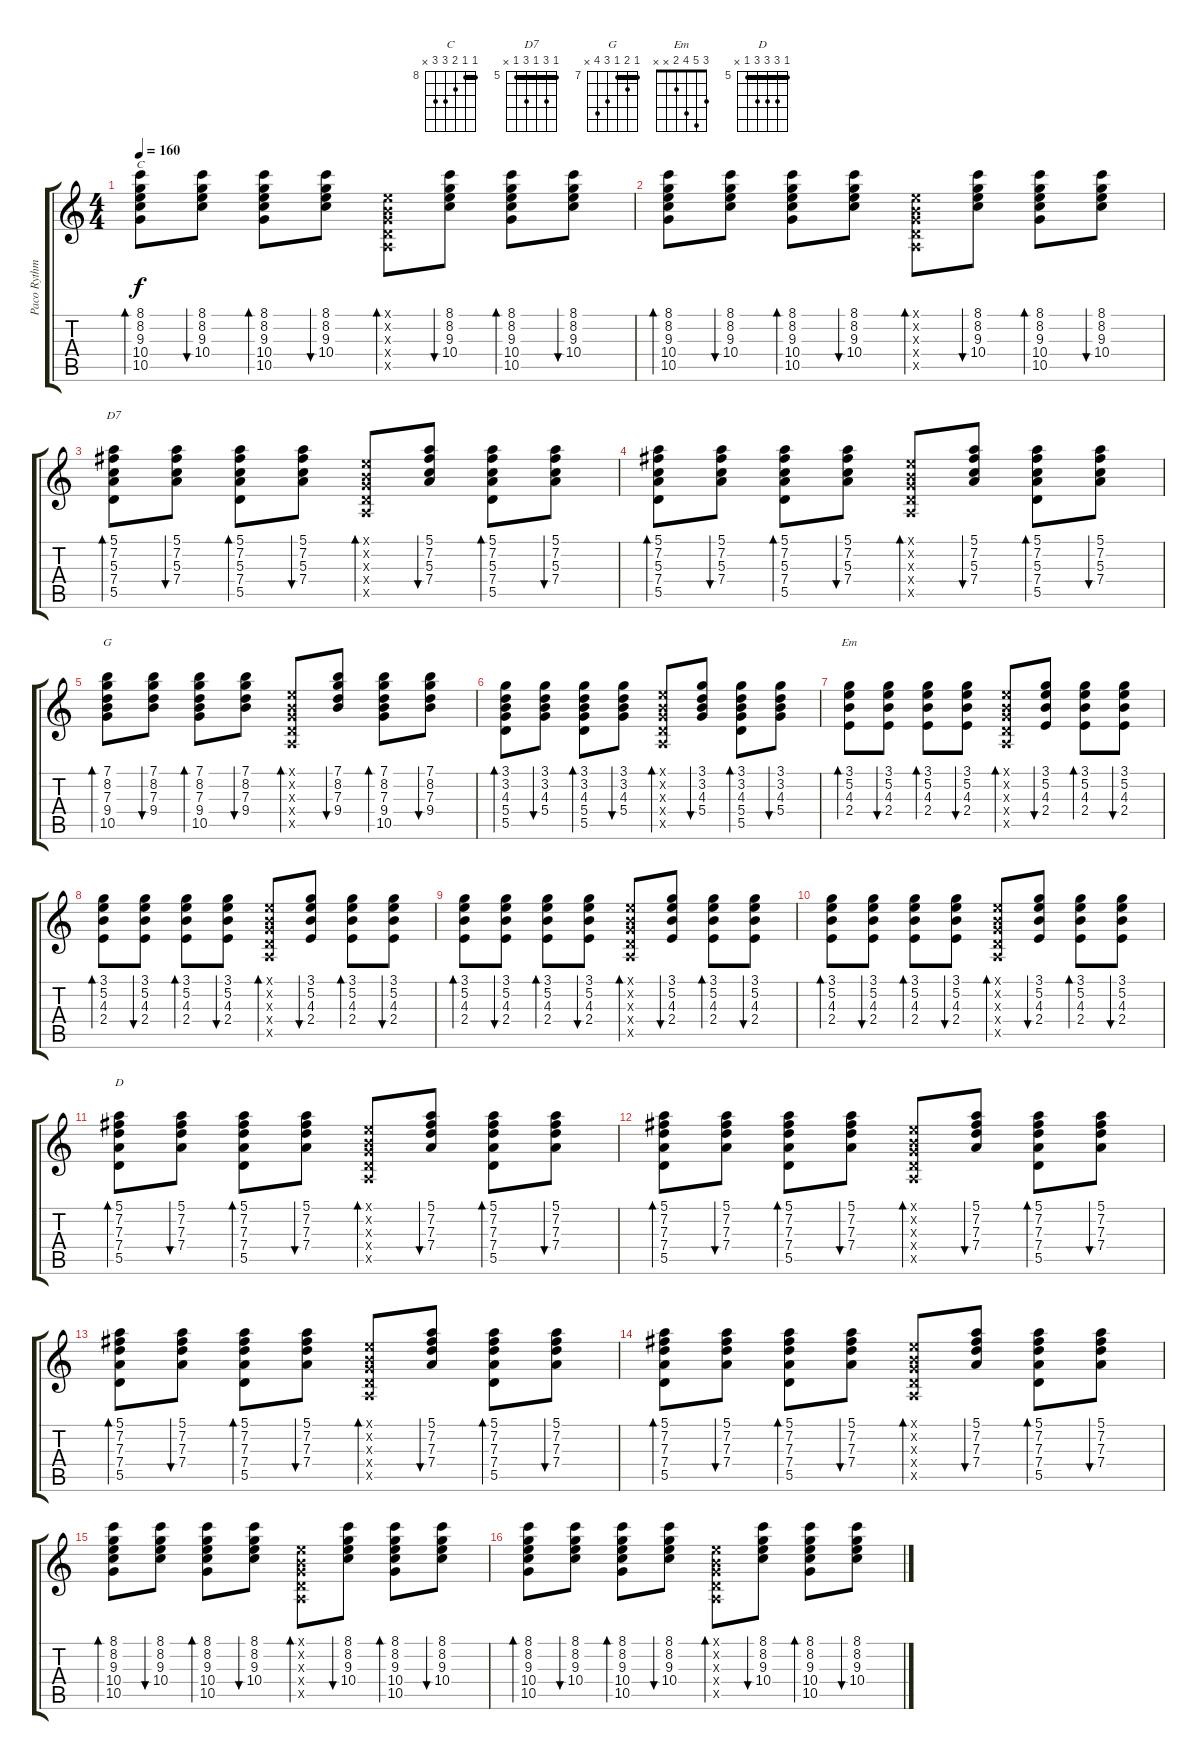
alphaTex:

\track ("Paco Rythm" "Paco Rythm") {instrument acousticguitarnylon}
\staff {score tabs}
\tuning (E4 B3 G3 D3 A2 E2) {hide}
\chord ("C" 8 8 9 10 10 x) {firstfret 8 barre 8}
\chord ("D7" 5 7 5 7 5 x) {firstfret 5 barre 5}
\chord ("G" 7 8 7 9 10 x) {firstfret 7 barre 7}
\chord ("Em" 3 5 4 2 x x)
\chord ("D" 5 7 7 7 5 x) {firstfret 5 barre 5}
\ts (4 4)
\tempo 160
\clef g2
\ks c
(8.1 8.2 9.3 10.4 10.5).8{bd 60 ch "C" dy f} (8.1 8.2 9.3 10.4).8{bu 60} (8.1 8.2 9.3 10.4 10.5).8{bd 60} (8.1 8.2 9.3 10.4).8{bu 60} (0.1{x} 0.2{x} 0.3{x} 0.4{x} 0.5{x}).8{bd 60} (8.1 8.2 9.3 10.4).8{bu 60} (8.1 8.2 9.3 10.4 10.5).8{bd 60} (8.1 8.2 9.3 10.4).8{bu 60} |
(8.1 8.2 9.3 10.4 10.5).8{bd 60} (8.1 8.2 9.3 10.4).8{bu 60} (8.1 8.2 9.3 10.4 10.5).8{bd 60} (8.1 8.2 9.3 10.4).8{bu 60} (0.1{x} 0.2{x} 0.3{x} 0.4{x} 0.5{x}).8{bd 60} (8.1 8.2 9.3 10.4).8{bu 60} (8.1 8.2 9.3 10.4 10.5).8{bd 60} (8.1 8.2 9.3 10.4).8{bu 60} |
(5.1 7.2 5.3 7.4 5.5).8{bd 60 ch "D7"} (5.1 7.2 5.3 7.4).8{bu 60} (5.1 7.2 5.3 7.4 5.5).8{bd 60} (5.1 7.2 5.3 7.4).8{bu 60} (0.1{x} 0.2{x} 0.3{x} 0.4{x} 0.5{x}).8{bd 60} (5.1 7.2 5.3 7.4).8{bu 60} (5.1 7.2 5.3 7.4 5.5).8{bd 60} (5.1 7.2 5.3 7.4).8{bu 60} |
(5.1 7.2 5.3 7.4 5.5).8{bd 60} (5.1 7.2 5.3 7.4).8{bu 60} (5.1 7.2 5.3 7.4 5.5).8{bd 60} (5.1 7.2 5.3 7.4).8{bu 60} (0.1{x} 0.2{x} 0.3{x} 0.4{x} 0.5{x}).8{bd 60} (5.1 7.2 5.3 7.4).8{bu 60} (5.1 7.2 5.3 7.4 5.5).8{bd 60} (5.1 7.2 5.3 7.4).8{bu 60} |
(7.1 8.2 7.3 9.4 10.5).8{bd 60 ch "G"} (7.1 8.2 7.3 9.4).8{bu 60} (7.1 8.2 7.3 9.4 10.5).8{bd 60} (7.1 8.2 7.3 9.4).8{bu 60} (0.1{x} 0.2{x} 0.3{x} 0.4{x} 0.5{x}).8{bd 60} (7.1 8.2 7.3 9.4).8{bu 60} (7.1 8.2 7.3 9.4 10.5).8{bd 60} (7.1 8.2 7.3 9.4).8{bu 60} |
(3.1 3.2 4.3 5.4 5.5).8{bd 60} (3.1 3.2 4.3 5.4).8{bu 60} (3.1 3.2 4.3 5.4 5.5).8{bd 60} (3.1 3.2 4.3 5.4).8{bu 60} (0.1{x} 0.2{x} 0.3{x} 0.4{x} 0.5{x}).8{bd 60} (3.1 3.2 4.3 5.4).8{bu 60} (3.1 3.2 4.3 5.4 5.5).8{bd 60} (3.1 3.2 4.3 5.4).8{bu 60} |
(3.1 5.2 4.3 2.4).8{bd 60 ch "Em"} (3.1 5.2 4.3 2.4).8{bu 60} (3.1 5.2 4.3 2.4).8{bd 60} (3.1 5.2 4.3 2.4).8{bu 60} (0.1{x} 0.2{x} 0.3{x} 0.4{x} 0.5{x}).8{bd 60} (3.1 5.2 4.3 2.4).8{bu 60} (3.1 5.2 4.3 2.4).8{bd 60} (3.1 5.2 4.3 2.4).8{bu 60} |
(3.1 5.2 4.3 2.4).8{bd 60} (3.1 5.2 4.3 2.4).8{bu 60} (3.1 5.2 4.3 2.4).8{bd 60} (3.1 5.2 4.3 2.4).8{bu 60} (0.1{x} 0.2{x} 0.3{x} 0.4{x} 0.5{x}).8{bd 60} (3.1 5.2 4.3 2.4).8{bu 60} (3.1 5.2 4.3 2.4).8{bd 60} (3.1 5.2 4.3 2.4).8{bu 60} |
(3.1 5.2 4.3 2.4).8{bd 60} (3.1 5.2 4.3 2.4).8{bu 60} (3.1 5.2 4.3 2.4).8{bd 60} (3.1 5.2 4.3 2.4).8{bu 60} (0.1{x} 0.2{x} 0.3{x} 0.4{x} 0.5{x}).8{bd 60} (3.1 5.2 4.3 2.4).8{bu 60} (3.1 5.2 4.3 2.4).8{bd 60} (3.1 5.2 4.3 2.4).8{bu 60} |
(3.1 5.2 4.3 2.4).8{bd 60} (3.1 5.2 4.3 2.4).8{bu 60} (3.1 5.2 4.3 2.4).8{bd 60} (3.1 5.2 4.3 2.4).8{bu 60} (0.1{x} 0.2{x} 0.3{x} 0.4{x} 0.5{x}).8{bd 60} (3.1 5.2 4.3 2.4).8{bu 60} (3.1 5.2 4.3 2.4).8{bd 60} (3.1 5.2 4.3 2.4).8{bu 60} |
(5.1 7.2 7.3 7.4 5.5).8{bd 60 ch "D"} (5.1 7.2 7.3 7.4).8{bu 60} (5.1 7.2 7.3 7.4 5.5).8{bd 60} (5.1 7.2 7.3 7.4).8{bu 60} (0.1{x} 0.2{x} 0.3{x} 0.4{x} 0.5{x}).8{bd 60} (5.1 7.2 7.3 7.4).8{bu 60} (5.1 7.2 7.3 7.4 5.5).8{bd 60} (5.1 7.2 7.3 7.4).8{bu 60} |
(5.1 7.2 7.3 7.4 5.5).8{bd 60} (5.1 7.2 7.3 7.4).8{bu 60} (5.1 7.2 7.3 7.4 5.5).8{bd 60} (5.1 7.2 7.3 7.4).8{bu 60} (0.1{x} 0.2{x} 0.3{x} 0.4{x} 0.5{x}).8{bd 60} (5.1 7.2 7.3 7.4).8{bu 60} (5.1 7.2 7.3 7.4 5.5).8{bd 60} (5.1 7.2 7.3 7.4).8{bu 60} |
(5.1 7.2 7.3 7.4 5.5).8{bd 60} (5.1 7.2 7.3 7.4).8{bu 60} (5.1 7.2 7.3 7.4 5.5).8{bd 60} (5.1 7.2 7.3 7.4).8{bu 60} (0.1{x} 0.2{x} 0.3{x} 0.4{x} 0.5{x}).8{bd 60} (5.1 7.2 7.3 7.4).8{bu 60} (5.1 7.2 7.3 7.4 5.5).8{bd 60} (5.1 7.2 7.3 7.4).8{bu 60} |
(5.1 7.2 7.3 7.4 5.5).8{bd 60} (5.1 7.2 7.3 7.4).8{bu 60} (5.1 7.2 7.3 7.4 5.5).8{bd 60} (5.1 7.2 7.3 7.4).8{bu 60} (0.1{x} 0.2{x} 0.3{x} 0.4{x} 0.5{x}).8{bd 60} (5.1 7.2 7.3 7.4).8{bu 60} (5.1 7.2 7.3 7.4 5.5).8{bd 60} (5.1 7.2 7.3 7.4).8{bu 60} |
(8.1 8.2 9.3 10.4 10.5).8{bd 60} (8.1 8.2 9.3 10.4).8{bu 60} (8.1 8.2 9.3 10.4 10.5).8{bd 60} (8.1 8.2 9.3 10.4).8{bu 60} (0.1{x} 0.2{x} 0.3{x} 0.4{x} 0.5{x}).8{bd 60} (8.1 8.2 9.3 10.4).8{bu 60} (8.1 8.2 9.3 10.4 10.5).8{bd 60} (8.1 8.2 9.3 10.4).8{bu 60} |
(8.1 8.2 9.3 10.4 10.5).8{bd 60} (8.1 8.2 9.3 10.4).8{bu 60} (8.1 8.2 9.3 10.4 10.5).8{bd 60} (8.1 8.2 9.3 10.4).8{bu 60} (0.1{x} 0.2{x} 0.3{x} 0.4{x} 0.5{x}).8{bd 60} (8.1 8.2 9.3 10.4).8{bu 60} (8.1 8.2 9.3 10.4 10.5).8{bd 60} (8.1 8.2 9.3 10.4).8{bu 60}
